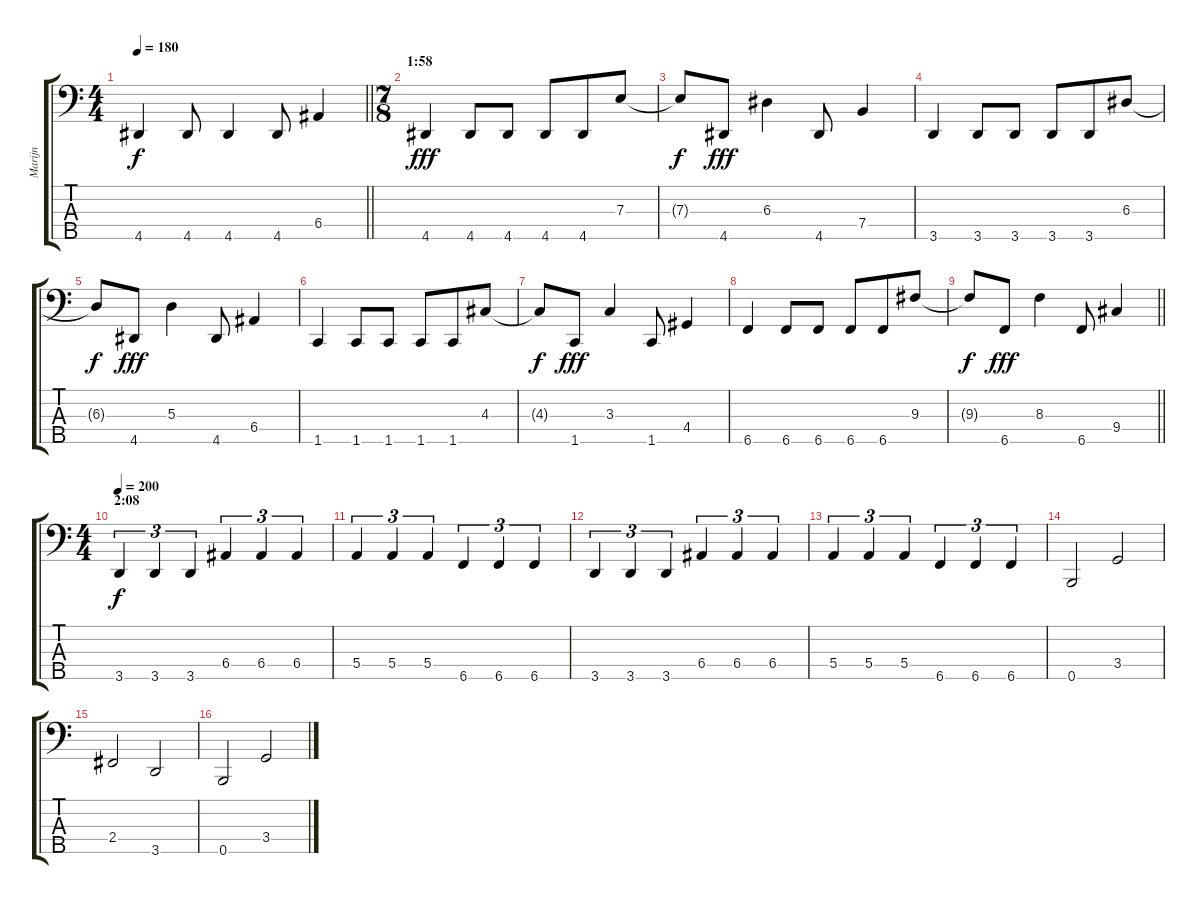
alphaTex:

\track ("Marijn" "Marijn") {instrument electricbassfinger}
\staff {score tabs}
\tuning (G2 D2 A1 E1 B0) {hide}
\ts (4 4)
\tempo 180
\clef f4
\barLineRight lightlight
\ks c
4.5.4{dy f} 4.5.8 4.5.4 4.5.8 6.4.4 |
\ts (7 8)
\section ("" "1:58")
4.5.4{dy fff} 4.5.8 4.5.8 4.5.8 4.5.8 7.3.8 |
7.3{t}.8{dy f} 4.5.8{dy fff} 6.3.4 4.5.8 7.4.4 |
3.5.4 3.5.8 3.5.8 3.5.8 3.5.8 6.3.8 |
6.3{t}.8{dy f} 4.5.8{dy fff} 5.3.4 4.5.8 6.4.4 |
1.5.4 1.5.8 1.5.8 1.5.8 1.5.8 4.3.8 |
4.3{t}.8{dy f} 1.5.8{dy fff} 3.3.4 1.5.8 4.4.4 |
6.5.4 6.5.8 6.5.8 6.5.8 6.5.8 9.3.8 |
\barLineRight lightlight
9.3{t}.8{dy f} 6.5.8{dy fff} 8.3.4 6.5.8 9.4.4 |
\ts (4 4)
\section ("" "2:08")
\tempo 200
3.5.4{tu (3 2) dy f} 3.5.4{tu (3 2)} 3.5.4{tu (3 2)} 6.4.4{tu (3 2)} 6.4.4{tu (3 2)} 6.4.4{tu (3 2)} |
5.4.4{tu (3 2)} 5.4.4{tu (3 2)} 5.4.4{tu (3 2)} 6.5.4{tu (3 2)} 6.5.4{tu (3 2)} 6.5.4{tu (3 2)} |
3.5.4{tu (3 2)} 3.5.4{tu (3 2)} 3.5.4{tu (3 2)} 6.4.4{tu (3 2)} 6.4.4{tu (3 2)} 6.4.4{tu (3 2)} |
5.4.4{tu (3 2)} 5.4.4{tu (3 2)} 5.4.4{tu (3 2)} 6.5.4{tu (3 2)} 6.5.4{tu (3 2)} 6.5.4{tu (3 2)} |
0.5.2 3.4.2 |
2.4.2 3.5.2 |
0.5.2 3.4.2
